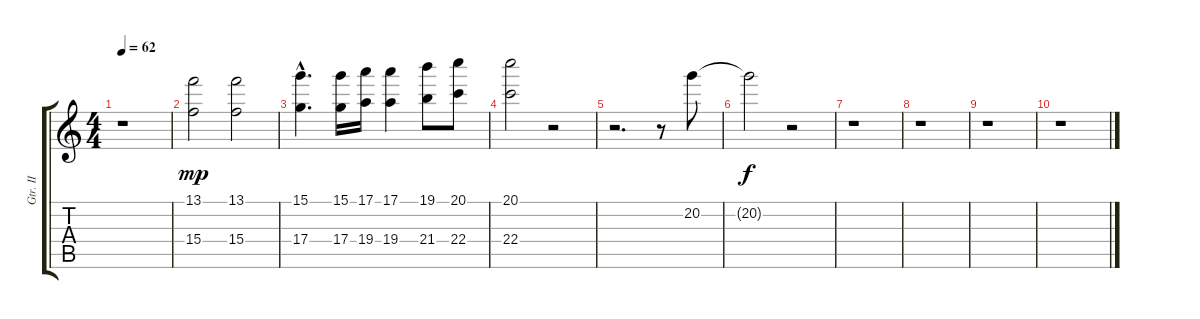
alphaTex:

\track ("Gtr. II" "Gtr. II") {instrument distortionguitar}
\staff {score tabs}
\tuning (E4 B3 G3 D3 A2 E2) {hide}
\ts (4 4)
\tempo 62
\clef g2
\ks c
r.1{dy pp} |
(13.1 15.4).2{dy mp} (13.1 15.4).2 |
(15.1{hac} 17.4{hac}).4{d} (15.1 17.4).16 (17.1 19.4).16 (17.1 19.4).4 (19.1 21.4).8 (20.1 22.4).8 |
(20.1 22.4).2 r.2 |
r.2{d} r.8 20.2.8 |
20.2{t}.2{dy f} r.2 |
r.1 |
r.1 |
r.1 |
r.1
